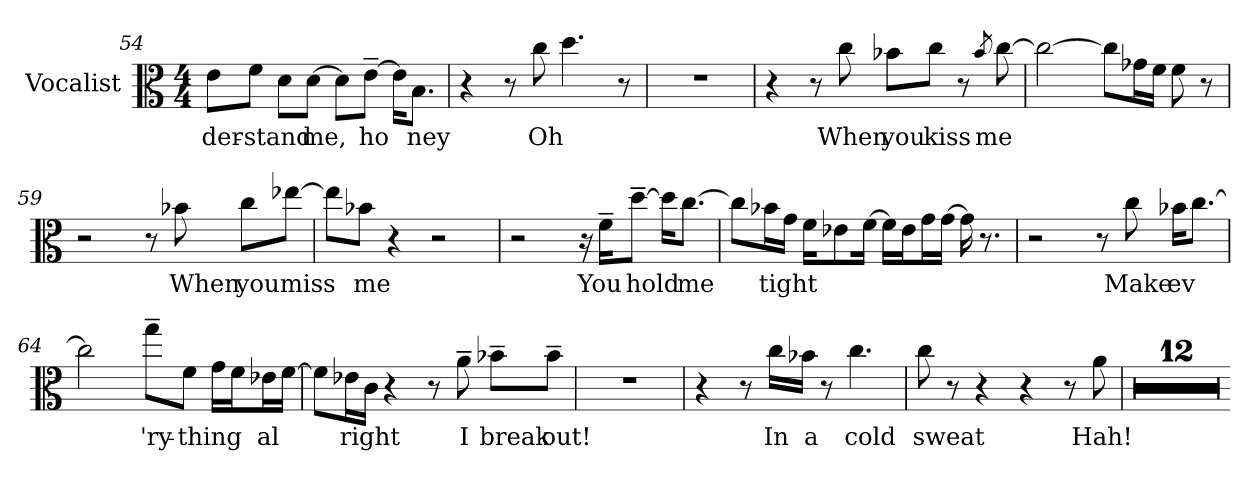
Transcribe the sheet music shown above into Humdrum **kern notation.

**kern	**text
*part1	*part1
*staff1	*staff1
*I"Vocalist	*
*clefC3	*
*M4/4	*
=54	=54
8e\L	-der-
8f\J	-stand
8d\L	_
[8d\J	me,
8d\L]	_
[8e~\J	ho
16e\KL]	_
8.B\J	ney
=55	=55
4r	.
8r	.
8cc	Oh
4.dd	_
8r	.
=56	=56
1r	.
=57	=57
4r	.
8r	.
8cc	When
8b-X\L	you
8cc\J	kiss
8r	.
8qb-	_
[8cc	me
=58	=58
2cc_	_
8cc\L]	_
16g-X\L	_
16f\JJ	_
8f	_
8r	.
=59	=59
2r	.
8r	.
8b-X	When
8cc\L	you
[8ee-X\J	miss
=60	=60
8ee-\L]	_
8b-X\J	me
4r	.
2r	.
=61	=61
2r	.
16r	.
16f~\KL	You
[8dd~\J	hold
16dd\KL]	_
[8.cc\J	me
=62	=62
8cc\L]	_
16b-X\L	tight
16g\JJ	_
16f\KL	_
8e-X\	_
[16f\Jk	_
16f\LL]	_
16e-\J	_
16g\L	_
[16g\JJ	_
16g]	_
8.r	.
=63	=63
2r	.
8r	.
8cc	Make
16b-X\KL	ev
[8.cc\J	_
=64	=64
2cc]	_
8gg~\L	'ry-
8f\J	-thing
16g\LL	_
16f\J	_
16e-X\L	al
[16f\JJ	_
=65	=65
8f\L]	_
16e-X\L	right
16c\JJ	_
4r	.
8r	.
8a~	I
8b-X~\L	break
8b-~\J	out!
=66	=66
1r	.
=67	=67
4r	.
8r	.
16cc\LL	In
16b-X\JJ	a
8r	.
4.cc	cold
=68	=68
8cc	sweat
8r	.
4r	.
4r	.
8r	.
8a	Hah!
=69	=69
1r	.
=70	=70
1r	.
=71	=71
1r	.
=72	=72
1r	.
=73	=73
1r	.
=74	=74
1r	.
=75	=75
1r	.
=76	=76
1r	.
=77	=77
1r	.
=78	=78
1r	.
=79	=79
1r	.
=80	=80
1r	.
=-	=-
*-	*-
